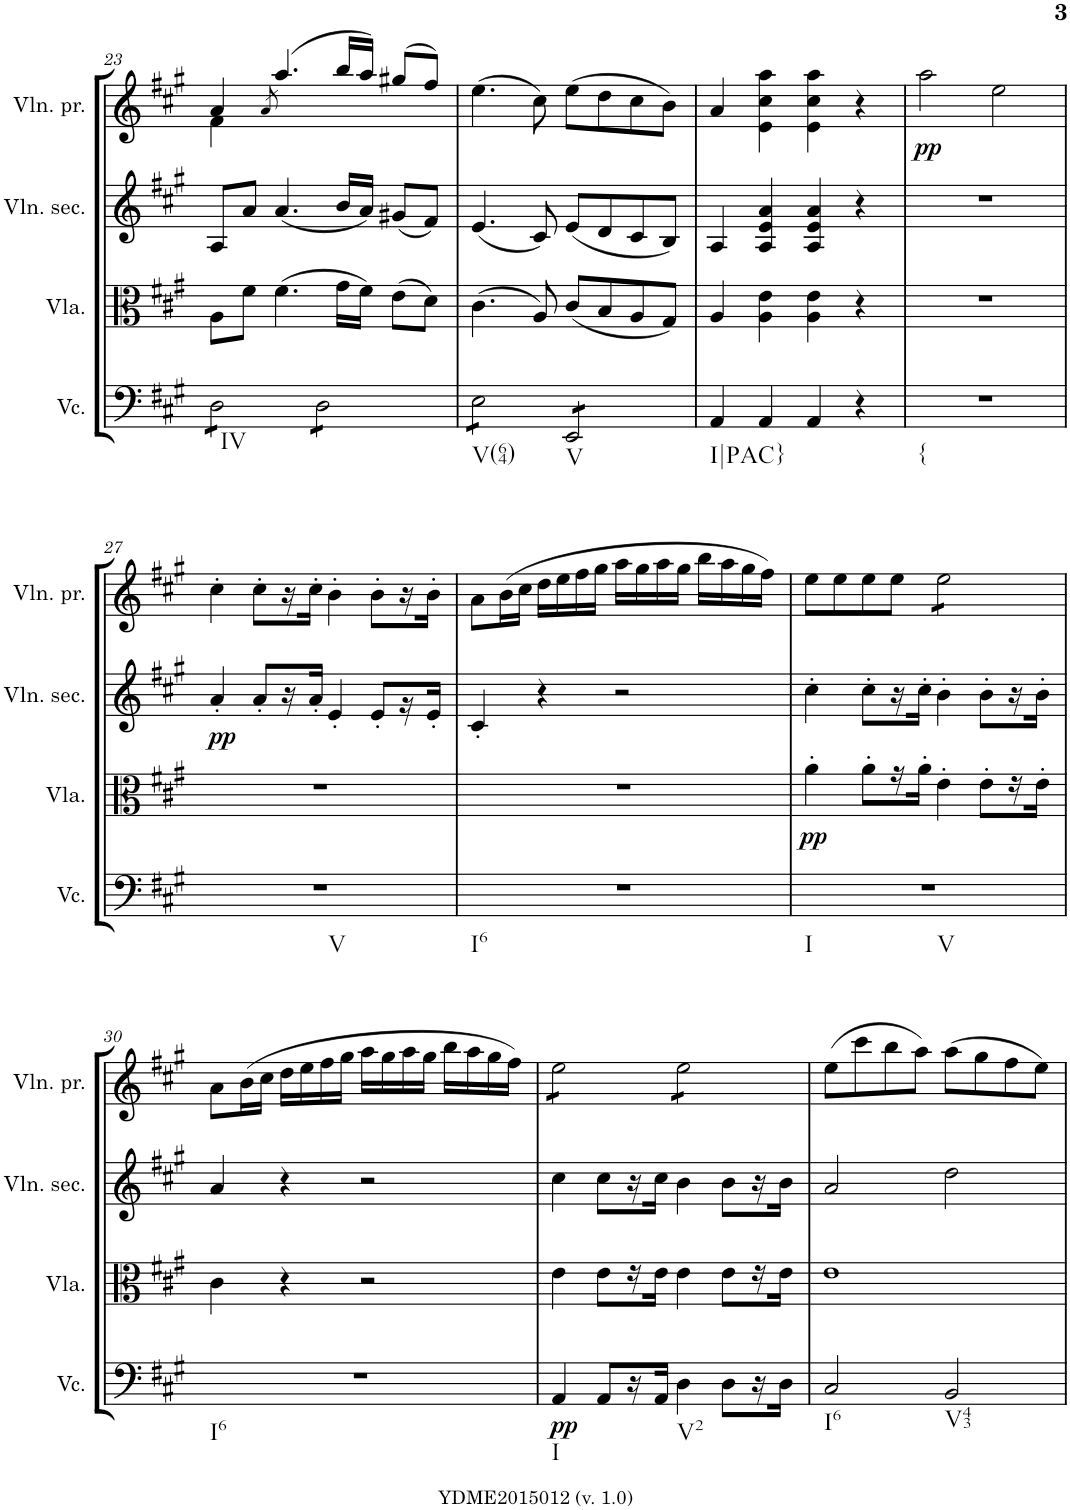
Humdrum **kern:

**kern	**dynam	**kern	**dynam	**kern	**dynam	**kern	**dynam
*part4	*part4	*part3	*part3	*part2	*part2	*part1	*part1
*staff4	*staff4	*staff3	*staff3	*staff2	*staff2	*staff1	*staff1
*I"Violoncelle	*	*I"Viola	*	*I"Violino secondo	*	*I"Violino primo	*
*I'Vc.	*	*I'Vla.	*	*I'Vln. sec.	*	*I'Vln. pr.	*
!!LO:PB:g=z
*clefF4	*	*clefC3	*	*clefG2	*	*clefG2	*
*k[f#c#g#]	*	*k[f#c#g#]	*	*k[f#c#g#]	*	*k[f#c#g#]	*
*A:	*	*A:	*	*A:	*	*A:	*
*M4/4	*	*M4/4	*	*M4/4	*	*M4/4	*
*met(c)	*	*met(c)	*	*met(c)	*	*met(c)	*
=23	=23	=23	=23	=23	=23	=23	=23
*	*	*	*	*	*	*^	*
!LO:TX:b:t=IV	!	!	!	!	!	!	!	!
*tremolo	*	*	*	*	*	*	*	*
8D\L	.	8A\L	.	8A/L	.	4a/	4f#\	.
8D\	.	8f#\J	.	8a/J	.	.	.	.
.	.	.	.	.	.	8qa/	.	.
8D\	.	(>4.f#\	.	(<4.a/	.	(>4.aa/	2.ryy	.
8D\J	.	.	.	.	.	.	.	.
8D\L	.	.	.	.	.	.	.	.
8D\	.	16g#\LL	.	16b/LL	.	16bb/LL	.	.
.	.	16f#\JJ)	.	16a/JJ)	.	16aa/JJ)	.	.
8D\	.	(>8e\L	.	(<8g#X/L	.	(>8gg#X/L	.	.
8D\J	.	8d\J)	.	8f#/J)	.	8ff#/J)	.	.
*	*	*	*	*	*	*v	*v	*
=24	=24	=24	=24	=24	=24	=24	=24
!LO:TX:b:t=V(64)	!	!	!	!	!	!	!
8E\L	.	(>4.c#\	.	(<4.e/	.	(>4.ee\	.
8E\	.	.	.	.	.	.	.
8E\	.	.	.	.	.	.	.
8E\J	.	8A/)	.	8c#/)	.	8cc#\)	.
!LO:TX:b:t=V	!	!	!	!	!	!	!
8EE/L	.	(<8c#/L	.	(<8e/L	.	(>8ee\L	.
8EE/	.	8B/	.	8d/	.	8dd\	.
8EE/	.	8A/	.	8c#/	.	8cc#\	.
8EE/J	.	8G#/J)	.	8B/J)	.	8b\J)	.
*Xtremolo	*	*	*	*	*	*	*
=25	=25	=25	=25	=25	=25	=25	=25
!LO:TX:b:t=I|PAC}	!	!	!	!	!	!	!
4AA/	.	4A/	.	4A/	.	4a/	.
4AA/	.	4A\ 4e\	.	4A/ 4e/ 4a/	.	4e\ 4cc#\ 4aa\	.
4AA/	.	4A\ 4e\	.	4A/ 4e/ 4a/	.	4e\ 4cc#\ 4aa\	.
4r	.	4r	.	4r	.	4r	.
=26	=26	=26	=26	=26	=26	=26	=26
!LO:TX:b:t={	!	!	!	!	!	!	!
!	!	!	!	!	!	!	!LO:DY:b
1r	.	1r	.	1r	.	2aa\	pp
.	.	.	.	.	.	2ee\	.
!!LO:LB:g=z
=27	=27	=27	=27	=27	=27	=27	=27
!LO:TX:b:t=V	!	!	!	!	!	!	!
!	!	!	!	!	!LO:DY:b	!	!
1r	.	1r	.	4a'/	pp	4cc#'\	.
.	.	.	.	8a'/L	.	8cc#'\L	.
.	.	.	.	16r	.	16r	.
.	.	.	.	16a'/JJ	.	16cc#'\JJ	.
.	.	.	.	4e'/	.	4b'\	.
.	.	.	.	8e'/L	.	8b'\L	.
.	.	.	.	16r	.	16r	.
.	.	.	.	16e'/JJ	.	16b'\JJ	.
=28	=28	=28	=28	=28	=28	=28	=28
!LO:TX:b:t=I6	!	!	!	!	!	!	!
1r	.	1r	.	4c#'/	.	8a\L	.
.	.	.	.	.	.	(>16b\L	.
.	.	.	.	.	.	16cc#\JJ	.
.	.	.	.	4r	.	16dd\LL	.
.	.	.	.	.	.	16ee\	.
.	.	.	.	.	.	16ff#\	.
.	.	.	.	.	.	16gg#\JJ	.
.	.	.	.	2r	.	16aa\LL	.
.	.	.	.	.	.	16gg#\	.
.	.	.	.	.	.	16aa\	.
.	.	.	.	.	.	16gg#\JJ	.
.	.	.	.	.	.	16bb\LL	.
.	.	.	.	.	.	16aa\	.
.	.	.	.	.	.	16gg#\	.
.	.	.	.	.	.	16ff#\JJ)	.
=29	=29	=29	=29	=29	=29	=29	=29
!LO:TX:b:t=I	!	!	!	!	!	!	!
!LO:TX:b:t=V	!	!	!	!	!	!	!
!	!	!	!LO:DY:b	!	!	!	!
1r	.	4a'\	pp	4cc#'\	.	8ee\L	.
.	.	.	.	.	.	8ee\	.
.	.	8a'\L	.	8cc#'\L	.	8ee\	.
.	.	16r	.	16r	.	8ee\J	.
.	.	16a'\JJ	.	16cc#'\JJ	.	.	.
*	*	*	*	*	*	*tremolo	*
.	.	4e'\	.	4b'\	.	8ee\L	.
.	.	.	.	.	.	8ee\	.
.	.	8e'\L	.	8b'\L	.	8ee\	.
.	.	16r	.	16r	.	8ee\J	.
*	*	*	*	*	*	*Xtremolo	*
.	.	16e'\JJ	.	16b'\JJ	.	.	.
!!LO:LB:g=z
=30	=30	=30	=30	=30	=30	=30	=30
!LO:TX:b:t=I6	!	!	!	!	!	!	!
1r	.	4c#\	.	4a/	.	8a\L	.
.	.	.	.	.	.	(>16b\L	.
.	.	.	.	.	.	16cc#\JJ	.
.	.	4r	.	4r	.	16dd\LL	.
.	.	.	.	.	.	16ee\	.
.	.	.	.	.	.	16ff#\	.
.	.	.	.	.	.	16gg#\JJ	.
.	.	2r	.	2r	.	16aa\LL	.
.	.	.	.	.	.	16gg#\	.
.	.	.	.	.	.	16aa\	.
.	.	.	.	.	.	16gg#\JJ	.
.	.	.	.	.	.	16bb\LL	.
.	.	.	.	.	.	16aa\	.
.	.	.	.	.	.	16gg#\	.
.	.	.	.	.	.	16ff#\JJ)	.
=31	=31	=31	=31	=31	=31	=31	=31
!LO:TX:b:t=I	!	!	!	!	!	!	!
!	!LO:DY:b	!	!	!	!	!	!
*	*	*	*	*	*	*tremolo	*
4AA/	pp	4e\	.	4cc#\	.	8ee\L	.
.	.	.	.	.	.	8ee\	.
8AA/L	.	8e\L	.	8cc#\L	.	8ee\	.
16r	.	16r	.	16r	.	8ee\J	.
16AA/JJ	.	16e\JJ	.	16cc#\JJ	.	.	.
!LO:TX:b:t=V2	!	!	!	!	!	!	!
4D\	.	4e\	.	4b\	.	8ee\L	.
.	.	.	.	.	.	8ee\	.
8D\L	.	8e\L	.	8b\L	.	8ee\	.
16r	.	16r	.	16r	.	8ee\J	.
*	*	*	*	*	*	*Xtremolo	*
16D\JJ	.	16e\JJ	.	16b\JJ	.	.	.
=32	=32	=32	=32	=32	=32	=32	=32
!LO:TX:b:t=I6	!	!	!	!	!	!	!
2C#/	.	1e	.	2a/	.	(>8ee\L	.
.	.	.	.	.	.	8ccc#\	.
.	.	.	.	.	.	8bb\	.
.	.	.	.	.	.	8aa\J)	.
!LO:TX:b:t=V43	!	!	!	!	!	!	!
2BB/	.	.	.	2dd\	.	(>8aa\L	.
.	.	.	.	.	.	8gg#\	.
.	.	.	.	.	.	8ff#\	.
.	.	.	.	.	.	8ee\J)	.
=	=	=	=	=	=	=	=
*-	*-	*-	*-	*-	*-	*-	*-
